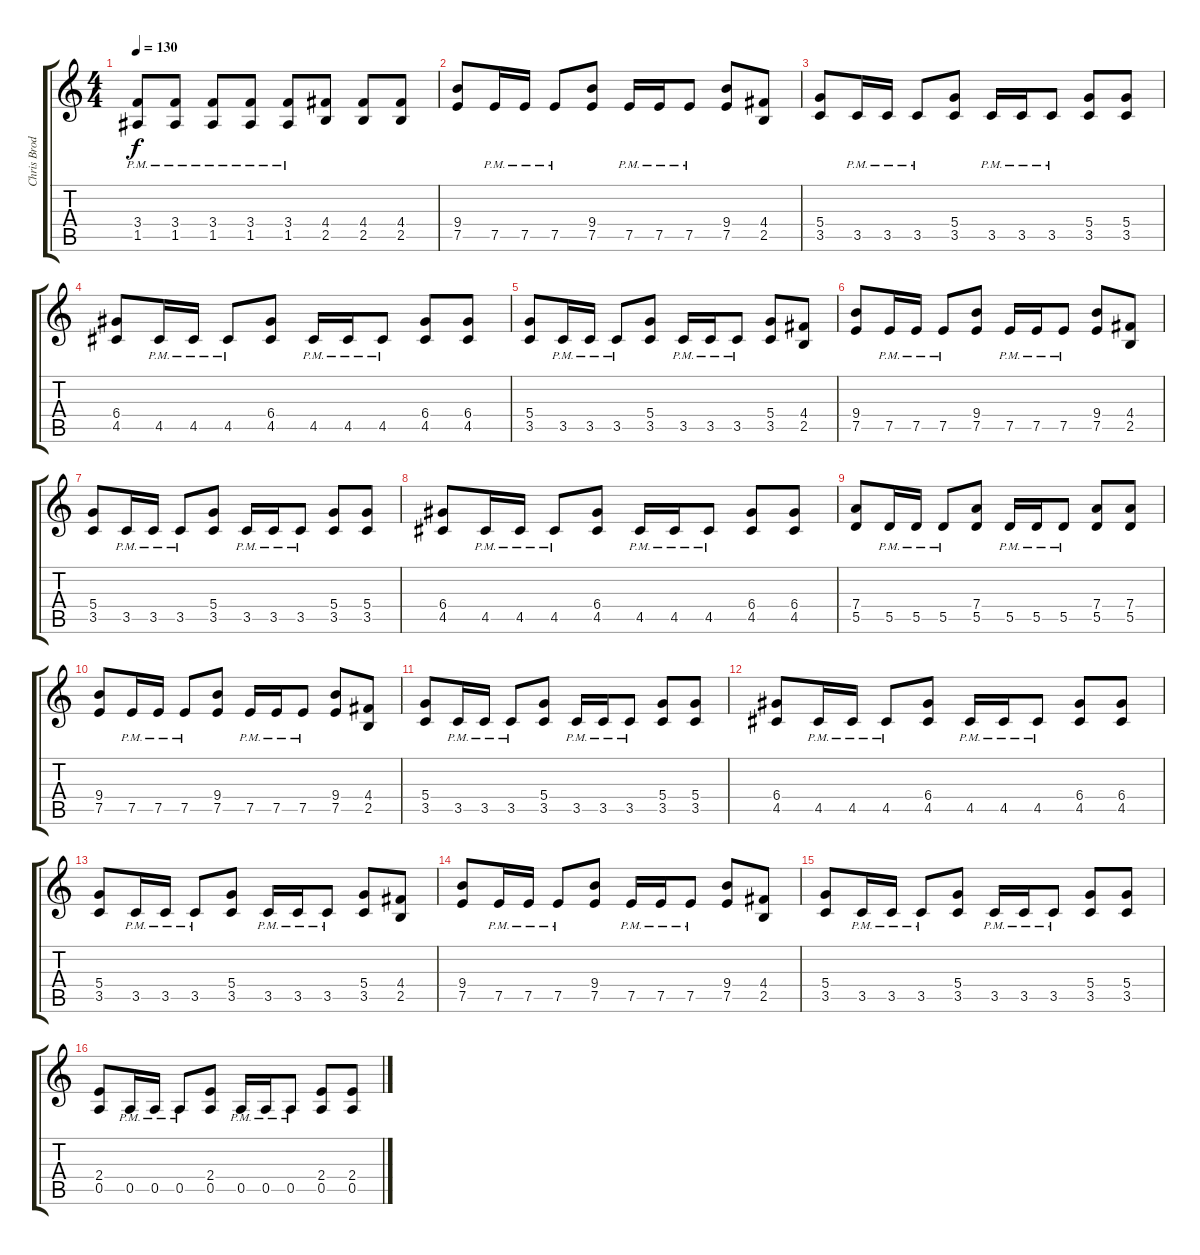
\track ("Chris Broderick" "Chris Brod") {instrument distortionguitar}
\staff {score tabs}
\tuning (E4 B3 G3 D3 A2 E2) {hide}
\ts (4 4)
\tempo 130
\clef g2
\ks c
(3.4{pm} 1.5{pm}).8{dy f} (3.4{pm} 1.5{pm}).8 (3.4{pm} 1.5{pm}).8 (3.4{pm} 1.5{pm}).8 (3.4{pm} 1.5{pm}).8 (4.4 2.5).8 (4.4 2.5).8 (4.4 2.5).8 |
(9.4 7.5).8 7.5{pm}.16 7.5{pm}.16 7.5{pm}.8 (9.4 7.5).8 7.5{pm}.16 7.5{pm}.16 7.5{pm}.8 (9.4 7.5).8 (4.4 2.5).8 |
(5.4 3.5).8 3.5{pm}.16 3.5{pm}.16 3.5{pm}.8 (5.4 3.5).8 3.5{pm}.16 3.5{pm}.16 3.5{pm}.8 (5.4 3.5).8 (5.4 3.5).8 |
(6.4 4.5).8 4.5{pm}.16 4.5{pm}.16 4.5{pm}.8 (6.4 4.5).8 4.5{pm}.16 4.5{pm}.16 4.5{pm}.8 (6.4 4.5).8 (6.4 4.5).8 |
(5.4 3.5).8 3.5{pm}.16 3.5{pm}.16 3.5{pm}.8 (5.4 3.5).8 3.5{pm}.16 3.5{pm}.16 3.5{pm}.8 (5.4 3.5).8 (4.4 2.5).8 |
(9.4 7.5).8 7.5{pm}.16 7.5{pm}.16 7.5{pm}.8 (9.4 7.5).8 7.5{pm}.16 7.5{pm}.16 7.5{pm}.8 (9.4 7.5).8 (4.4 2.5).8 |
(5.4 3.5).8 3.5{pm}.16 3.5{pm}.16 3.5{pm}.8 (5.4 3.5).8 3.5{pm}.16 3.5{pm}.16 3.5{pm}.8 (5.4 3.5).8 (5.4 3.5).8 |
(6.4 4.5).8 4.5{pm}.16 4.5{pm}.16 4.5{pm}.8 (6.4 4.5).8 4.5{pm}.16 4.5{pm}.16 4.5{pm}.8 (6.4 4.5).8 (6.4 4.5).8 |
(7.4 5.5).8 5.5{pm}.16 5.5{pm}.16 5.5{pm}.8 (7.4 5.5).8 5.5{pm}.16 5.5{pm}.16 5.5{pm}.8 (7.4 5.5).8 (7.4 5.5).8 |
(9.4 7.5).8 7.5{pm}.16 7.5{pm}.16 7.5{pm}.8 (9.4 7.5).8 7.5{pm}.16 7.5{pm}.16 7.5{pm}.8 (9.4 7.5).8 (4.4 2.5).8 |
(5.4 3.5).8 3.5{pm}.16 3.5{pm}.16 3.5{pm}.8 (5.4 3.5).8 3.5{pm}.16 3.5{pm}.16 3.5{pm}.8 (5.4 3.5).8 (5.4 3.5).8 |
(6.4 4.5).8 4.5{pm}.16 4.5{pm}.16 4.5{pm}.8 (6.4 4.5).8 4.5{pm}.16 4.5{pm}.16 4.5{pm}.8 (6.4 4.5).8 (6.4 4.5).8 |
(5.4 3.5).8 3.5{pm}.16 3.5{pm}.16 3.5{pm}.8 (5.4 3.5).8 3.5{pm}.16 3.5{pm}.16 3.5{pm}.8 (5.4 3.5).8 (4.4 2.5).8 |
(9.4 7.5).8 7.5{pm}.16 7.5{pm}.16 7.5{pm}.8 (9.4 7.5).8 7.5{pm}.16 7.5{pm}.16 7.5{pm}.8 (9.4 7.5).8 (4.4 2.5).8 |
(5.4 3.5).8 3.5{pm}.16 3.5{pm}.16 3.5{pm}.8 (5.4 3.5).8 3.5{pm}.16 3.5{pm}.16 3.5{pm}.8 (5.4 3.5).8 (5.4 3.5).8 |
(2.4 0.5).8 0.5{pm}.16 0.5{pm}.16 0.5{pm}.8 (2.4 0.5).8 0.5{pm}.16 0.5{pm}.16 0.5{pm}.8 (2.4 0.5).8 (2.4 0.5).8
